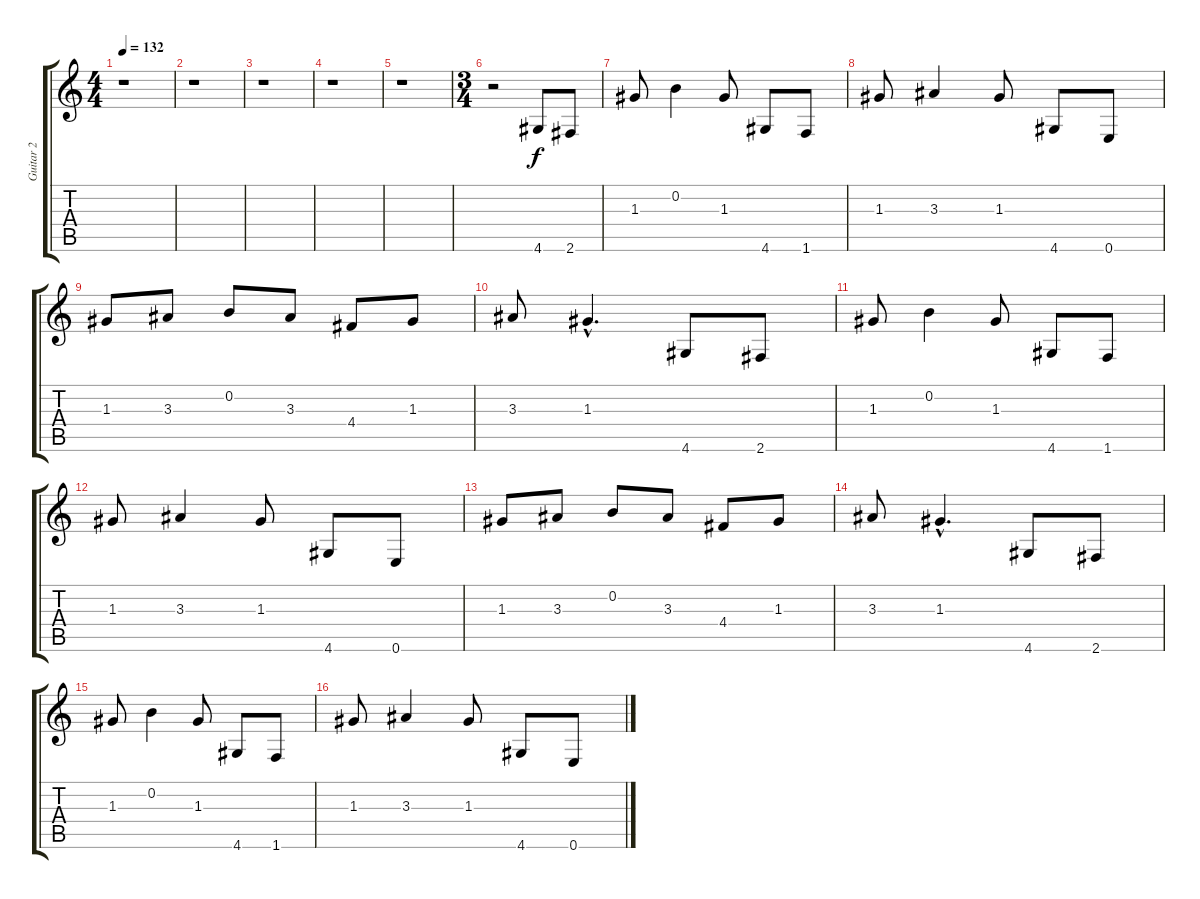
\track ("Guitar 2" "Guitar 2") {instrument electricguitarclean}
\staff {score tabs}
\tuning (E4 B3 G3 D3 A2 E2) {hide}
\ts (4 4)
\tempo 132
\clef g2
\ks c
r.1{dy f} |
r.1 |
r.1 |
r.1 |
r.1 |
\ts (3 4)
r.2 4.6.8 2.6.8 |
1.3.8 0.2.4 1.3.8 4.6.8 1.6.8 |
1.3.8 3.3.4 1.3.8 4.6.8 0.6.8 |
1.3.8 3.3.8 0.2.8 3.3.8 4.4.8 1.3.8 |
3.3.8 1.3{hac}.4{d} 4.6.8 2.6.8 |
1.3.8 0.2.4 1.3.8 4.6.8 1.6.8 |
1.3.8 3.3.4 1.3.8 4.6.8 0.6.8 |
1.3.8 3.3.8 0.2.8 3.3.8 4.4.8 1.3.8 |
3.3.8 1.3{hac}.4{d} 4.6.8 2.6.8 |
1.3.8 0.2.4 1.3.8 4.6.8 1.6.8 |
1.3.8 3.3.4 1.3.8 4.6.8 0.6.8
